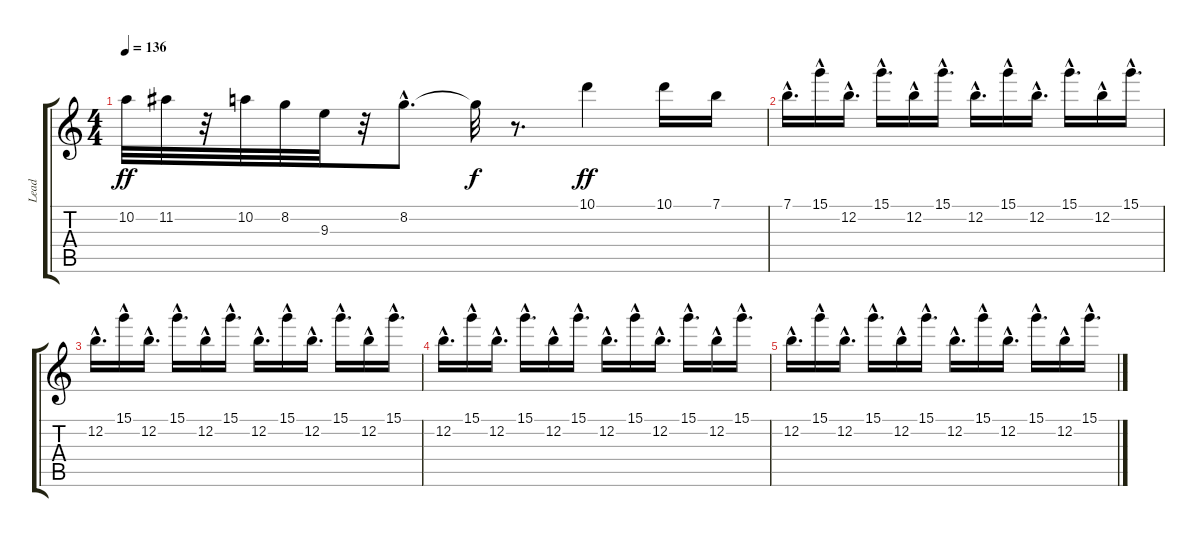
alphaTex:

\track ("Lead" "Lead") {instrument overdrivenguitar}
\staff {score tabs}
\tuning (E4 B3 G3 D3 A2 E2) {hide}
\ts (4 4)
\tempo 136
\clef g2
\ks c
10.2.32{dy ff} 11.2.32 r.32 10.2.32 8.2.32 9.3.32 r.32 8.2{hac}.8{d} 8.2{t}.32{dy f} r.8{d} 10.1.4{dy ff} 10.1.16 7.1.16 |
7.1{hac}.16{d} 15.1{hac}.16 12.2{hac}.16{d} 15.1{hac}.16{d} 12.2{hac}.16 15.1{hac}.16{d} 12.2{hac}.16{d} 15.1{hac}.16 12.2{hac}.16{d} 15.1{hac}.16{d} 12.2{hac}.16 15.1{hac}.16{d} |
12.2{hac}.16{d} 15.1{hac}.16 12.2{hac}.16{d} 15.1{hac}.16{d} 12.2{hac}.16 15.1{hac}.16{d} 12.2{hac}.16{d} 15.1{hac}.16{volume 10} 12.2{hac}.16{d volume 10} 15.1{hac}.16{d volume 9} 12.2{hac}.16{volume 9} 15.1{hac}.16{d} |
12.2{hac}.16{d volume 8} 15.1{hac}.16{volume 8} 12.2{hac}.16{d volume 7} 15.1{hac}.16{d volume 7} 12.2{hac}.16 15.1{hac}.16{d volume 6} 12.2{hac}.16{d volume 6} 15.1{hac}.16{volume 5} 12.2{hac}.16{d volume 5} 15.1{hac}.16{d} 12.2{hac}.16{volume 4} 15.1{hac}.16{d volume 4} |
12.2{hac}.16{d volume 3} 15.1{hac}.16{volume 3} 12.2{hac}.16{d} 15.1{hac}.16{d volume 2} 12.2{hac}.16{volume 2} 15.1{hac}.16{d volume 1} 12.2{hac}.16{d volume 1} 15.1{hac}.16 12.2{hac}.16{d volume 0} 15.1{hac}.16{d volume 0} 12.2{hac}.16 15.1{hac}.16{d}
